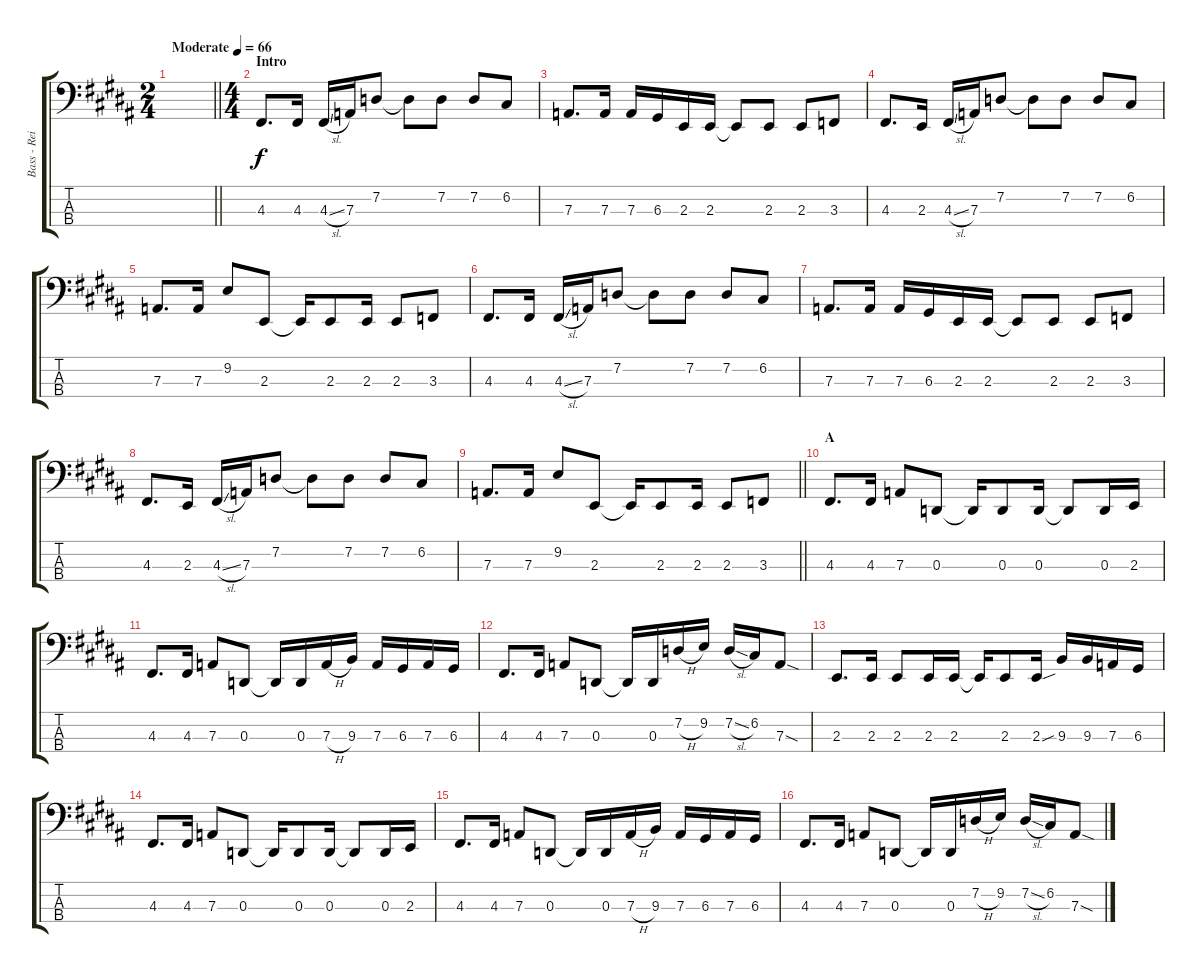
\track ("Bass - Reita" "Bass - Rei") {instrument electricbasspick}
\staff {score tabs}
\tuning (C2 G1 D1 B0) {hide}
\ts (2 4)
\tempo (66 "Moderate")
\clef f4
\barLineRight lightlight
\ks b
|
\ts (4 4)
\section ("" "Intro")
4.3.8{d} 4.3.16 4.3{sl}.16 7.3.16 7.2.8 7.2{t}.8 7.2.8 7.2.8 6.2.8 |
7.3.8{d} 7.3.16 7.3.16 6.3.16 2.3.16 2.3.16 2.3{t}.8 2.3.8 2.3.8 3.3.8 |
4.3.8{d} 2.3.16 4.3{sl}.16 7.3.16 7.2.8 7.2{t}.8 7.2.8 7.2.8 6.2.8 |
7.3.8{d} 7.3.16 9.2.8 2.3.8 2.3{t}.16 2.3.8 2.3.16 2.3.8 3.3.8 |
4.3.8{d} 4.3.16 4.3{sl}.16 7.3.16 7.2.8 7.2{t}.8 7.2.8 7.2.8 6.2.8 |
7.3.8{d} 7.3.16 7.3.16 6.3.16 2.3.16 2.3.16 2.3{t}.8 2.3.8 2.3.8 3.3.8 |
4.3.8{d} 2.3.16 4.3{sl}.16 7.3.16 7.2.8 7.2{t}.8 7.2.8 7.2.8 6.2.8 |
\barLineRight lightlight
7.3.8{d} 7.3.16 9.2.8 2.3.8 2.3{t}.16 2.3.8 2.3.16 2.3.8 3.3.8 |
\section ("" "A")
4.3.8{d} 4.3.16 7.3.8 0.3.8 0.3{t}.16 0.3.8 0.3.16 0.3{t}.8 0.3.16 2.3.16 |
4.3.8{d} 4.3.16 7.3.8 0.3.8 0.3{t}.16 0.3.16 7.3{h}.16 9.3.16 7.3.16 6.3.16 7.3.16 6.3.16 |
4.3.8{d} 4.3.16 7.3.8 0.3.8 0.3{t}.16 0.3.16 7.2{h}.16 9.2.16 7.2{sl}.16 6.2.16 7.3{sod}.8 |
2.3.8{d} 2.3.16 2.3.8 2.3.16 2.3.16 2.3{t}.16 2.3.8 2.3{sou}.16 9.3.16 9.3.16 7.3.16 6.3.16 |
4.3.8{d} 4.3.16 7.3.8 0.3.8 0.3{t}.16 0.3.8 0.3.16 0.3{t}.8 0.3.16 2.3.16 |
4.3.8{d} 4.3.16 7.3.8 0.3.8 0.3{t}.16 0.3.16 7.3{h}.16 9.3.16 7.3.16 6.3.16 7.3.16 6.3.16 |
4.3.8{d} 4.3.16 7.3.8 0.3.8 0.3{t}.16 0.3.16 7.2{h}.16 9.2.16 7.2{sl}.16 6.2.16 7.3{sod}.8
